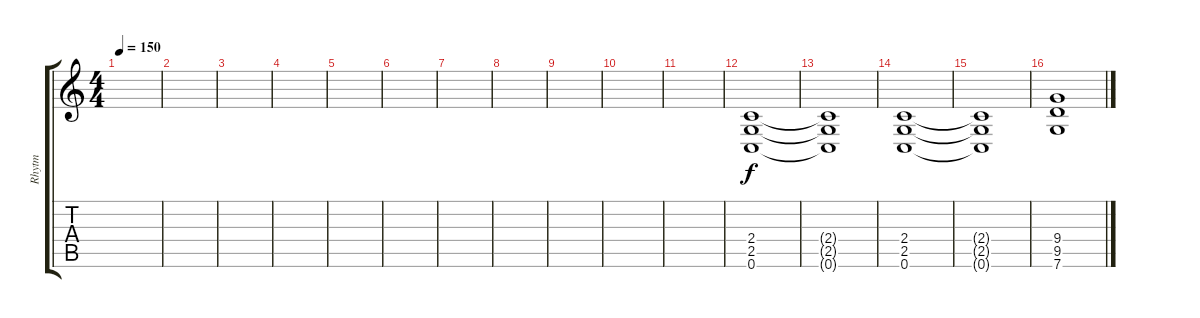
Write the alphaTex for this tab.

\track ("Rhytm" "Rhytm") {instrument distortionguitar}
\staff {score tabs}
\tuning (C4 G3 Eb3 Bb2 F2 C2) {hide}
\ts (4 4)
\tempo 150
\clef g2
\ks c
|
|
|
|
|
|
|
|
|
|
|
(2.4 2.5 0.6).1 |
(2.4{t} 2.5{t} 0.6{t}).1 |
(2.4 2.5 0.6).1 |
(2.4{t} 2.5{t} 0.6{t}).1 |
(9.4 9.5 7.6).1
